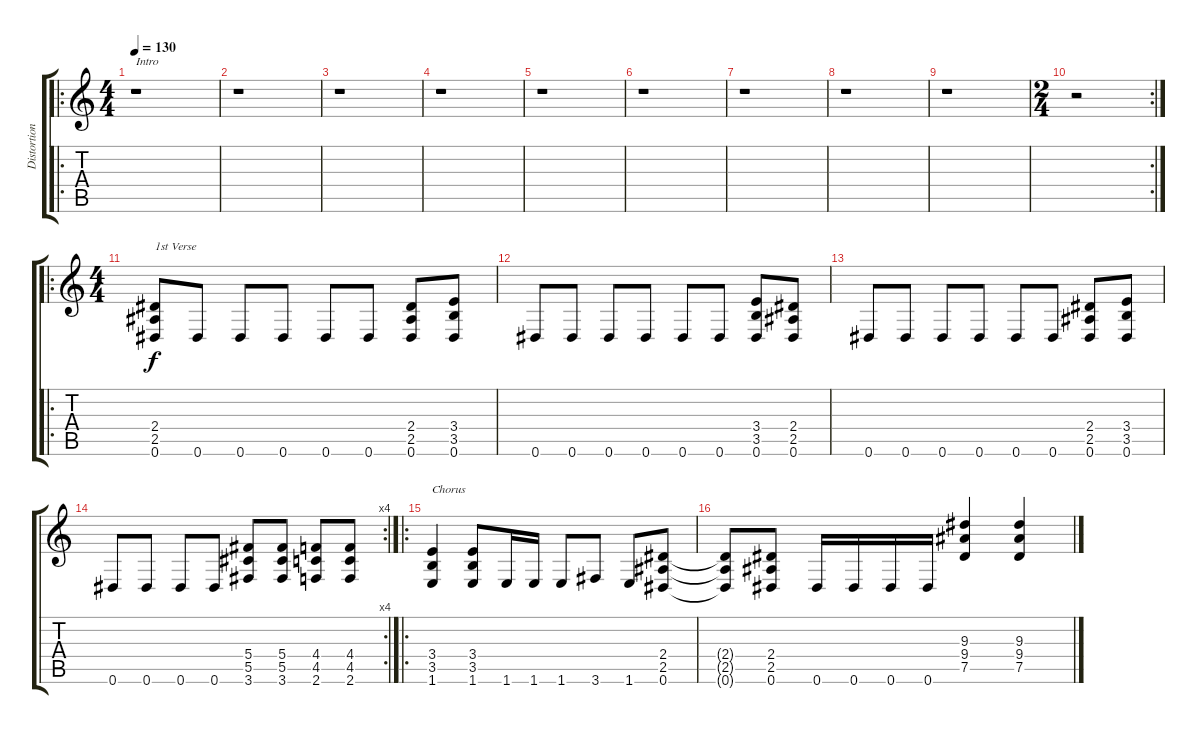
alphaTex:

\track ("Distortion Guitar 1" "Distortion") {instrument distortionguitar}
\staff {score tabs}
\tuning (Eb4 Bb3 Gb3 Db3 Ab2 Eb2) {hide}
\ro
\ts (4 4)
\tempo 130
\clef g2
\ks c
r.1{txt "Intro" dy f instrument distortionguitar} |
r.1 |
r.1 |
r.1 |
r.1 |
r.1 |
r.1 |
r.1 |
r.1 |
\rc 2
\ts (2 4)
r.2 |
\ro
\ts (4 4)
(2.4 2.5 0.6).8{txt "1st Verse"} 0.6.8 0.6.8 0.6.8 0.6.8 0.6.8 (2.4 2.5 0.6).8 (3.4 3.5 0.6).8 |
0.6.8 0.6.8 0.6.8 0.6.8 0.6.8 0.6.8 (3.4 3.5 0.6).8 (2.4 2.5 0.6).8 |
0.6.8 0.6.8 0.6.8 0.6.8 0.6.8 0.6.8 (2.4 2.5 0.6).8 (3.4 3.5 0.6).8 |
\rc 4
0.6.8 0.6.8 0.6.8 0.6.8 (5.4 5.5 3.6).8 (5.4 5.5 3.6).8 (4.4 4.5 2.6).8 (4.4 4.5 2.6).8 |
\ro
(3.4 3.5 1.6).4{txt "Chorus"} (3.4 3.5 1.6).8 1.6.16 1.6.16 1.6.8 3.6.8 1.6.8 (2.4 2.5 0.6).8 |
(2.4{t} 2.5{t} 0.6{t}).8 (2.4 2.5 0.6).8 0.6.16 0.6.16 0.6.16 0.6.16 (9.3 9.4 7.5).4 (9.3 9.4{ss} 7.5{ss}).4
